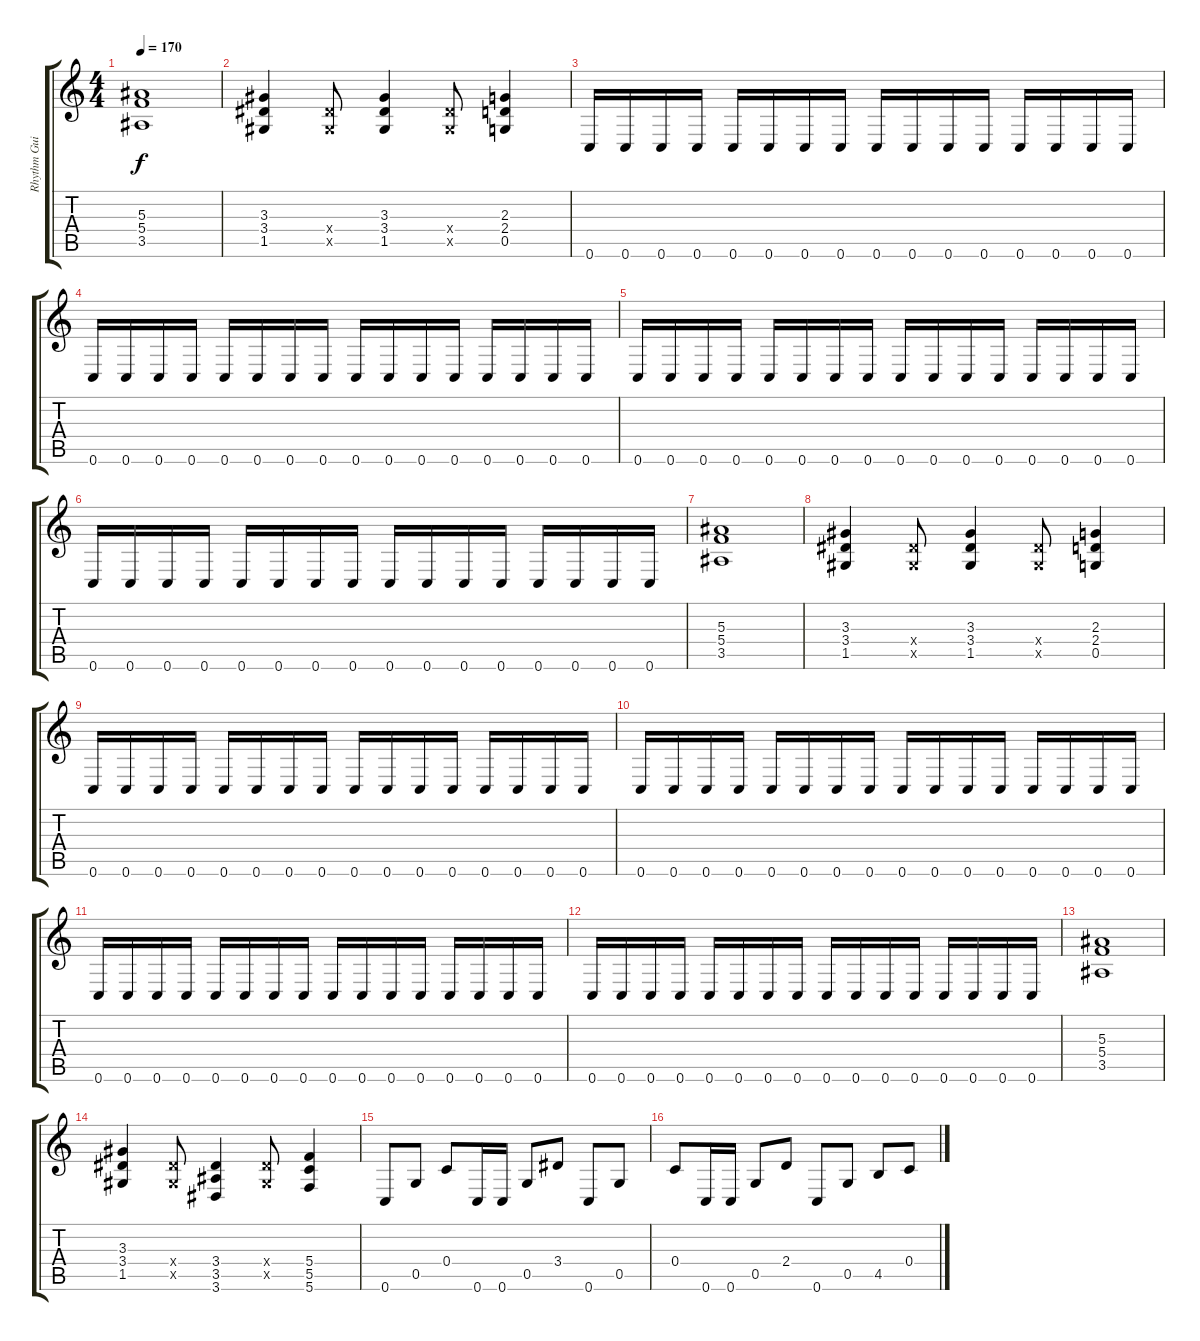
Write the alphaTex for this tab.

\track ("Rhythm Guitar" "Rhythm Gui") {instrument distortionguitar}
\staff {score tabs}
\tuning (D4 A3 F3 C3 G2 C2) {hide}
\ts (4 4)
\tempo 170
\clef g2
\ks c
(5.3 5.4 3.5).1{dy f} |
(3.3 3.4 1.5).4 (3.4{x} 1.5{x}).8 (3.3 3.4 1.5).4 (3.4{x} 1.5{x}).8 (2.3 2.4 0.5).4 |
0.6.16 0.6.16 0.6.16 0.6.16 0.6.16 0.6.16 0.6.16 0.6.16 0.6.16 0.6.16 0.6.16 0.6.16 0.6.16 0.6.16 0.6.16 0.6.16 |
0.6.16 0.6.16 0.6.16 0.6.16 0.6.16 0.6.16 0.6.16 0.6.16 0.6.16 0.6.16 0.6.16 0.6.16 0.6.16 0.6.16 0.6.16 0.6.16 |
0.6.16 0.6.16 0.6.16 0.6.16 0.6.16 0.6.16 0.6.16 0.6.16 0.6.16 0.6.16 0.6.16 0.6.16 0.6.16 0.6.16 0.6.16 0.6.16 |
0.6.16 0.6.16 0.6.16 0.6.16 0.6.16 0.6.16 0.6.16 0.6.16 0.6.16 0.6.16 0.6.16 0.6.16 0.6.16 0.6.16 0.6.16 0.6.16 |
(5.3 5.4 3.5).1 |
(3.3 3.4 1.5).4 (3.4{x} 1.5{x}).8 (3.3 3.4 1.5).4 (3.4{x} 1.5{x}).8 (2.3 2.4 0.5).4 |
0.6.16 0.6.16 0.6.16 0.6.16 0.6.16 0.6.16 0.6.16 0.6.16 0.6.16 0.6.16 0.6.16 0.6.16 0.6.16 0.6.16 0.6.16 0.6.16 |
0.6.16 0.6.16 0.6.16 0.6.16 0.6.16 0.6.16 0.6.16 0.6.16 0.6.16 0.6.16 0.6.16 0.6.16 0.6.16 0.6.16 0.6.16 0.6.16 |
0.6.16 0.6.16 0.6.16 0.6.16 0.6.16 0.6.16 0.6.16 0.6.16 0.6.16 0.6.16 0.6.16 0.6.16 0.6.16 0.6.16 0.6.16 0.6.16 |
0.6.16 0.6.16 0.6.16 0.6.16 0.6.16 0.6.16 0.6.16 0.6.16 0.6.16 0.6.16 0.6.16 0.6.16 0.6.16 0.6.16 0.6.16 0.6.16 |
(5.3 5.4 3.5).1 |
(3.3 3.4 1.5).4 (3.4{x} 1.5{x}).8 (3.4 3.5 3.6).4 (3.4{x} 1.5{x}).8 (5.4 5.5 5.6).4 |
0.6.8 0.5.8 0.4.8 0.6.16 0.6.16 0.5.8 3.4.8 0.6.8 0.5.8 |
0.4.8 0.6.16 0.6.16 0.5.8 2.4.8 0.6.8 0.5.8 4.5.8 0.4.8
